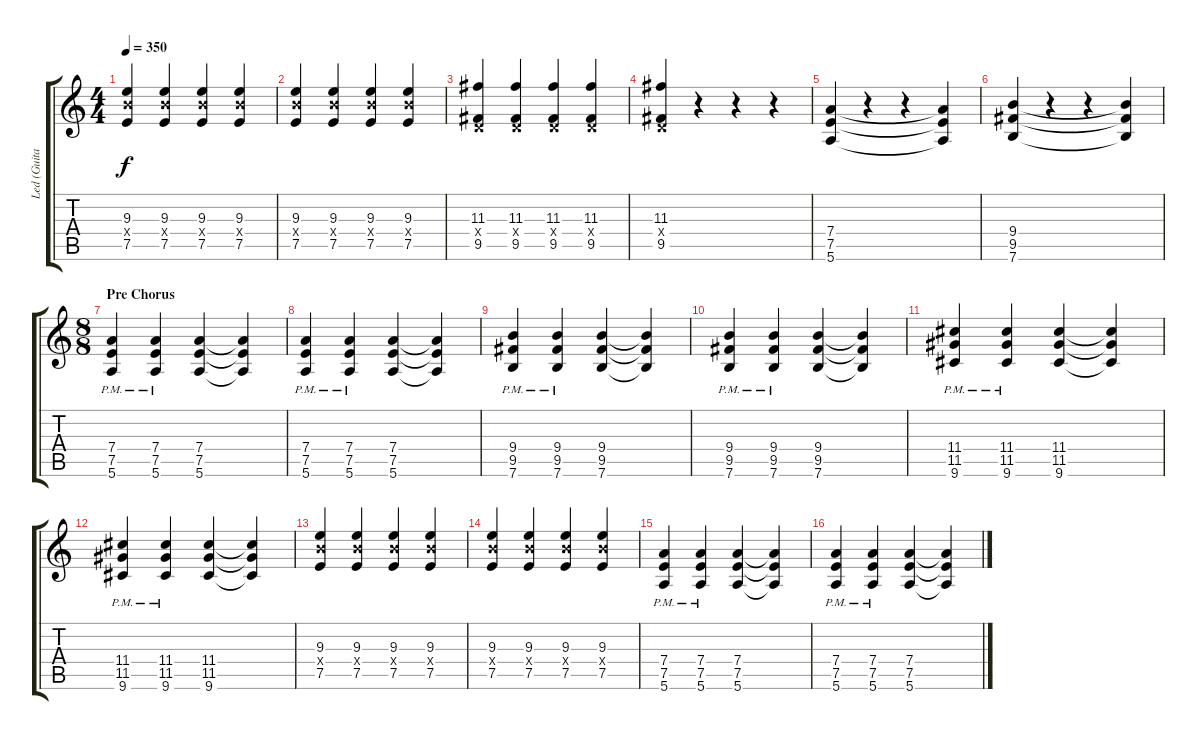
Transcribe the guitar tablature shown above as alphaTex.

\track ("Led (Guitar 2)" "Led (Guita") {instrument electricguitarjazz}
\staff {score tabs}
\tuning (E4 B3 G3 D3 A2 E2) {hide}
\ts (4 4)
\tempo 350
\clef g2
\ks c
(9.3 9.4{x} 7.5).4{dy f} (9.3 9.4{x} 7.5).4 (9.3 9.4{x} 7.5).4 (9.3 9.4{x} 7.5).4 |
(9.3 9.4{x} 7.5).4 (9.3 9.4{x} 7.5).4 (9.3 9.4{x} 7.5).4 (9.3 9.4{x} 7.5).4 |
(11.3 0.4{x} 9.5).4 (11.3 0.4{x} 9.5).4 (11.3 0.4{x} 9.5).4 (11.3 0.4{x} 9.5).4 |
(11.3 0.4{x} 9.5).4 r.4 r.4 r.4 |
(7.4 7.5 5.6).4 r.4 r.4 (7.4{t} 7.5{t} 5.6{t}).4 |
(9.4 9.5 7.6).4 r.4 r.4 (9.4{t} 9.5{t} 7.6{t}).4 |
\ts (8 8)
\section ("" "Pre Chorus")
(7.4{pm} 7.5 5.6).4 (7.4{pm} 7.5 5.6).4 (7.4 7.5 5.6).4 (7.4{t} 7.5{t} 5.6{t}).4 |
(7.4{pm} 7.5 5.6).4 (7.4{pm} 7.5 5.6).4 (7.4 7.5 5.6).4 (7.4{t} 7.5{t} 5.6{t}).4 |
(9.4{pm} 9.5 7.6).4 (9.4{pm} 9.5 7.6).4 (9.4 9.5 7.6).4 (9.4{t} 9.5{t} 7.6{t}).4 |
(9.4{pm} 9.5 7.6).4 (9.4{pm} 9.5 7.6).4 (9.4 9.5 7.6).4 (9.4{t} 9.5{t} 7.6{t}).4 |
(11.4{pm} 11.5 9.6).4 (11.4{pm} 11.5 9.6).4 (11.4 11.5 9.6).4 (11.4{t} 11.5{t} 9.6{t}).4 |
(11.4{pm} 11.5 9.6).4 (11.4{pm} 11.5 9.6).4 (11.4 11.5 9.6).4 (11.4{t} 11.5{t} 9.6{t}).4 |
(9.3 9.4{x} 7.5).4 (9.3 9.4{x} 7.5).4 (9.3 9.4{x} 7.5).4 (9.3 9.4{x} 7.5).4 |
(9.3 9.4{x} 7.5).4 (9.3 9.4{x} 7.5).4 (9.3 9.4{x} 7.5).4 (9.3 9.4{x} 7.5).4 |
(7.4{pm} 7.5 5.6).4 (7.4{pm} 7.5 5.6).4 (7.4 7.5 5.6).4 (7.4{t} 7.5{t} 5.6{t}).4 |
(7.4{pm} 7.5 5.6).4 (7.4{pm} 7.5 5.6).4 (7.4 7.5 5.6).4 (7.4{t} 7.5{t} 5.6{t}).4
